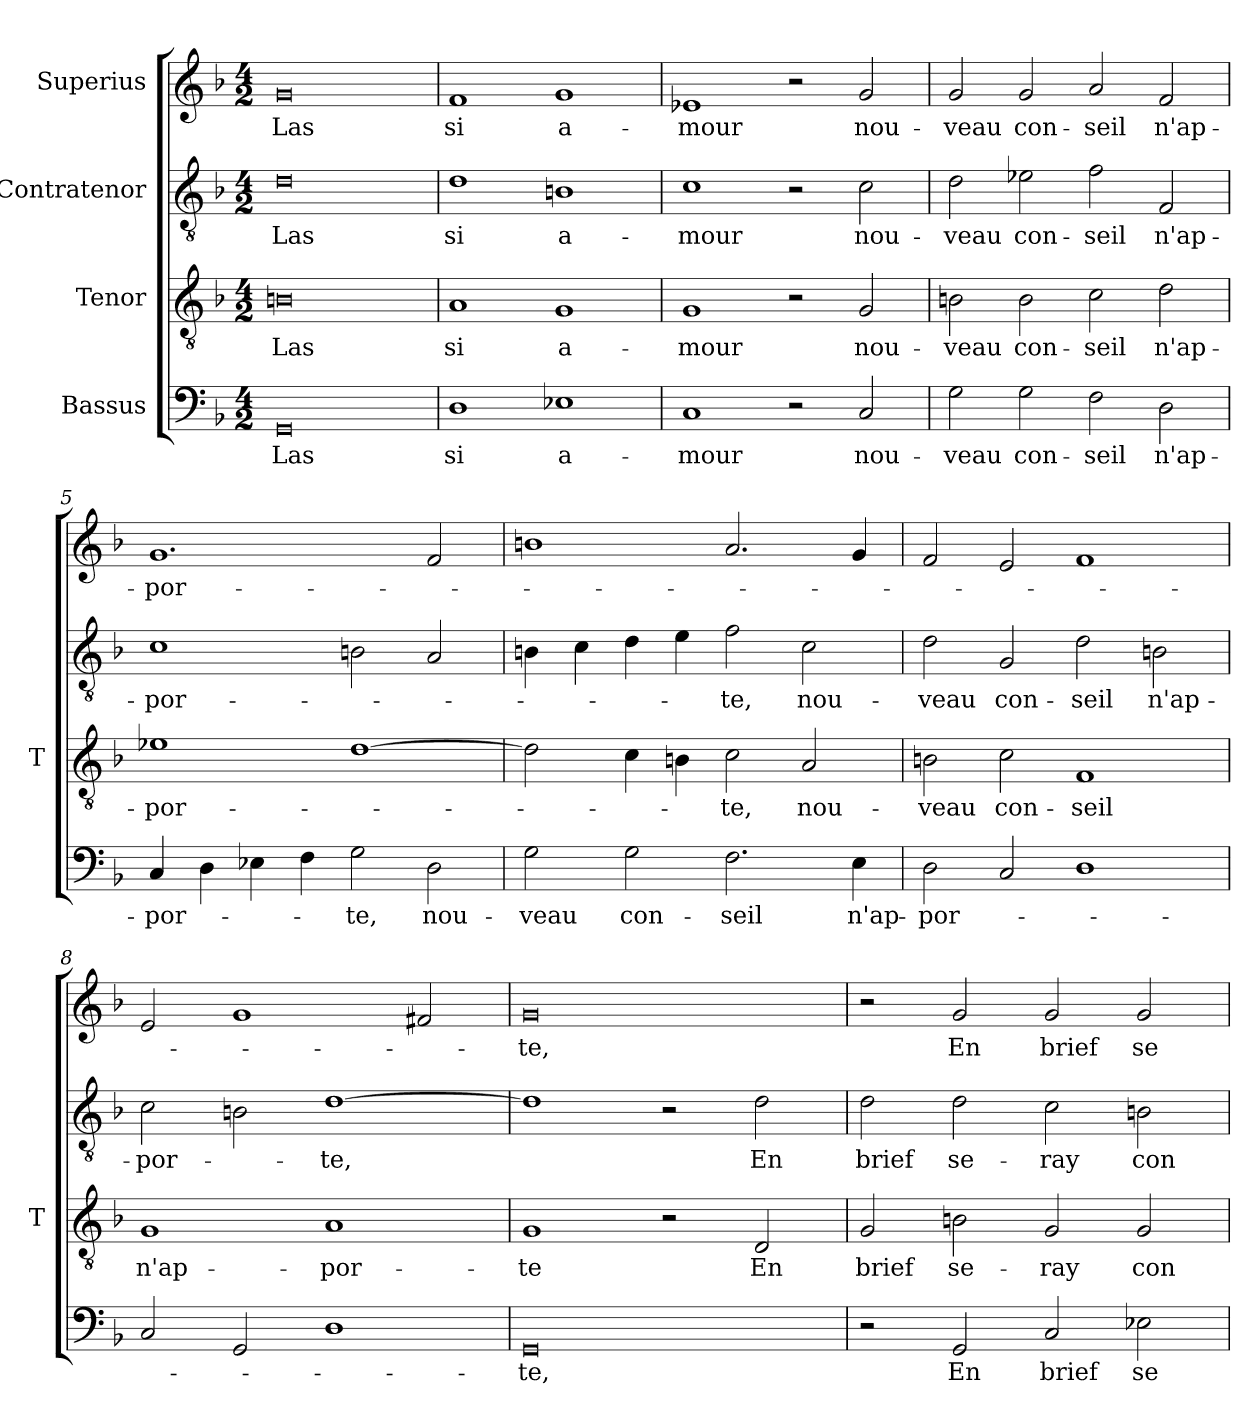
**kern	**text	**kern	**text	**kern	**text	**kern	**text
*part4	*part4	*part3	*part3	*part2	*part2	*part1	*part1
*staff4	*staff4	*staff3	*staff3	*staff2	*staff2	*staff1	*staff1
*I"Bassus	*	*I"Tenor	*	*I"Contratenor	*	*I"Superius	*
*	*	*I'T	*	*	*	*	*
*clefF4	*	*clefGv2	*	*clefGv2	*	*clefG2	*
*k[b-]	*	*k[b-]	*	*k[b-]	*	*k[b-]	*
*M4/2	*	*M4/2	*	*M4/2	*	*M4/2	*
=1	=1	=1	=1	=1	=1	=1	=1
0GG	-Las	0B	-Las	0d	-Las	0g	-Las
=2	=2	=2	=2	=2	=2	=2	=2
1D	-si	1A	-si	1d	-si	1f	-si
1E-X	a-	1G	a-	1B	a-	1g	a-
=3	=3	=3	=3	=3	=3	=3	=3
1C	-mour	1G	-mour	1c	-mour	1e-X	-mour
2r	.	2r	.	2r	.	2r	.
2C	nou-	2G	nou-	2c	nou-	2g	nou-
=4	=4	=4	=4	=4	=4	=4	=4
2G	-veau	2B	-veau	2d	-veau	2g	-veau
2G	con-	2B	con-	2e-X	con-	2g	con-
2F	-seil	2c	-seil	2f	-seil	2a	-seil
2D	n'ap-	2d	n'ap-	2F	n'ap-	2f	n'ap-
=5	=5	=5	=5	=5	=5	=5	=5
4C	por-	1e-X	por-	1c	por-	1.g	por-
4D	.	.	.	.	.	.	.
4E-X	.	.	.	.	.	.	.
4F	.	.	.	.	.	.	.
2G	-te,	[1d	.	2B	.	.	.
2D	nou-	.	.	2A	.	2f	.
=6	=6	=6	=6	=6	=6	=6	=6
2G	-veau	2d]	.	4B	.	1b	.
.	.	.	.	4c	.	.	.
2G	con-	4c	.	4d	.	.	.
.	.	4B	.	4e	.	.	.
2.F	-seil	2c	-te,	2f	-te,	2.a	.
.	.	2A	nou-	2c	nou-	.	.
4E	n'ap-	.	.	.	.	4g	.
=7	=7	=7	=7	=7	=7	=7	=7
2D	por-	2B	-veau	2d	-veau	2f	.
2C	.	2c	con-	2G	con-	2e	.
1D	.	1F	-seil	2d	-seil	1f	.
.	.	.	.	2B	n'ap-	.	.
=8	=8	=8	=8	=8	=8	=8	=8
2C	.	1G	n'ap-	2c	por-	2e	.
2GG	.	.	.	2B	.	1g	.
1D	.	1A	por-	[1d	-te,	.	.
.	.	.	.	.	.	2f#X	.
=9	=9	=9	=9	=9	=9	=9	=9
0GG	-te,	1G	-te	1d]	.	0g	-te,
.	.	2r	.	2r	.	.	.
.	.	2D	-En	2d	-En	.	.
=10	=10	=10	=10	=10	=10	=10	=10
2r	.	2G	-brief	2d	-brief	2r	.
2GG	-En	2B	se-	2d	se-	2g	-En
2C	-brief	2G	-ray	2c	-ray	2g	-brief
2E-X	se-	2G	con-	2B	con-	2g	se-
=	=	=	=	=	=	=	=
*-	*-	*-	*-	*-	*-	*-	*-
